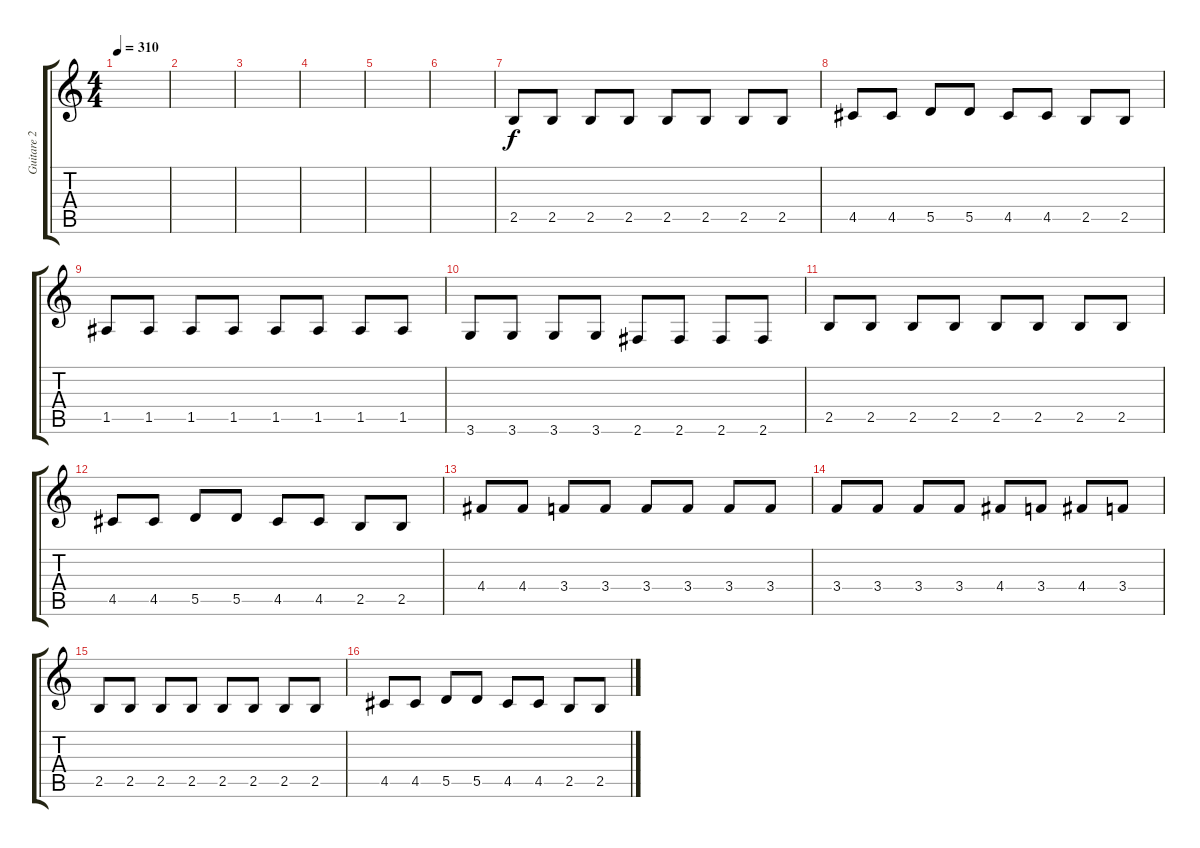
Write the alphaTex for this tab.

\track ("Guitare 2" "Guitare 2") {instrument distortionguitar}
\staff {score tabs}
\tuning (E4 B3 G3 D3 A2 E2) {hide}
\ts (4 4)
\tempo 310
\clef g2
\ks c
|
|
|
|
|
|
2.5.8 2.5.8 2.5.8 2.5.8 2.5.8 2.5.8 2.5.8 2.5.8 |
4.5.8 4.5.8 5.5.8 5.5.8 4.5.8 4.5.8 2.5.8 2.5.8 |
1.5.8 1.5.8 1.5.8 1.5.8 1.5.8 1.5.8 1.5.8 1.5.8 |
3.6.8 3.6.8 3.6.8 3.6.8 2.6.8 2.6.8 2.6.8 2.6.8 |
2.5.8 2.5.8 2.5.8 2.5.8 2.5.8 2.5.8 2.5.8 2.5.8 |
4.5.8 4.5.8 5.5.8 5.5.8 4.5.8 4.5.8 2.5.8 2.5.8 |
4.4.8 4.4.8 3.4.8 3.4.8 3.4.8 3.4.8 3.4.8 3.4.8 |
3.4.8 3.4.8 3.4.8 3.4.8 4.4.8 3.4.8 4.4.8 3.4.8 |
2.5.8 2.5.8 2.5.8 2.5.8 2.5.8 2.5.8 2.5.8 2.5.8 |
4.5.8 4.5.8 5.5.8 5.5.8 4.5.8 4.5.8 2.5.8 2.5.8
